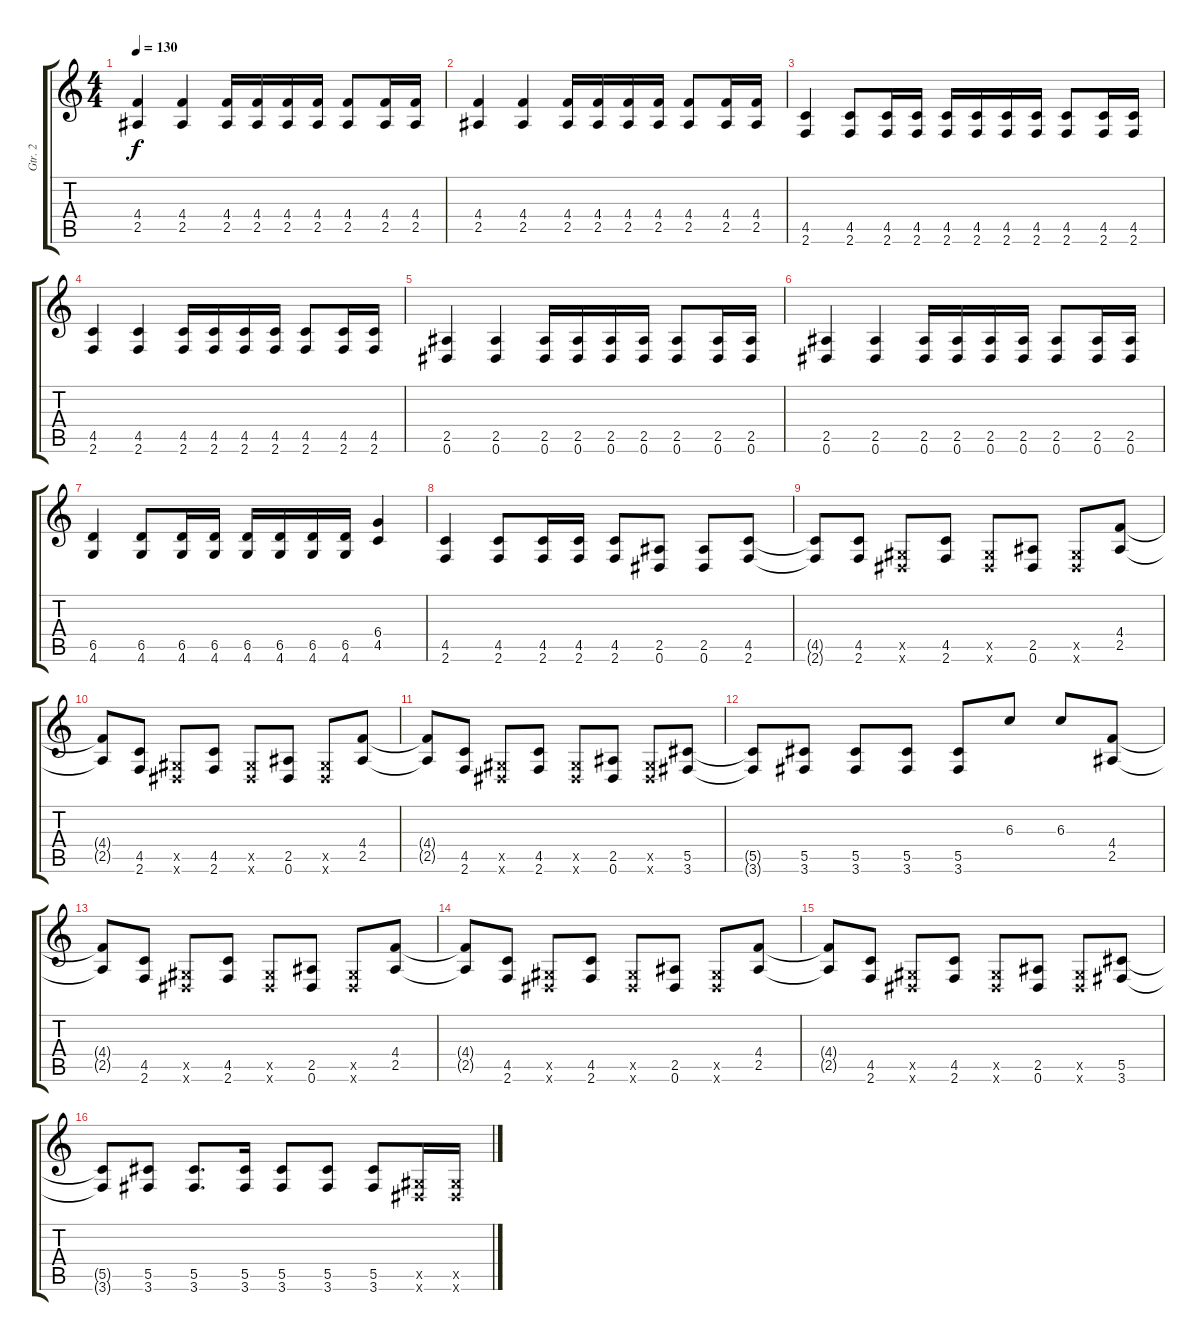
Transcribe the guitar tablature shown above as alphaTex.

\track ("Gtr. 2" "Gtr. 2") {instrument distortionguitar}
\staff {score tabs}
\tuning (Eb4 Bb3 Gb3 Db3 Ab2 Eb2) {hide}
\ts (4 4)
\tempo 130
\clef g2
\ks c
(4.4 2.5).4{dy f} (4.4 2.5).4 (4.4 2.5).16 (4.4 2.5).16 (4.4 2.5).16 (4.4 2.5).16 (4.4 2.5).8 (4.4 2.5).16 (4.4 2.5).16 |
(4.4 2.5).4 (4.4 2.5).4 (4.4 2.5).16 (4.4 2.5).16 (4.4 2.5).16 (4.4 2.5).16 (4.4 2.5).8 (4.4 2.5).16 (4.4 2.5).16 |
(4.5 2.6).4 (4.5 2.6).8 (4.5 2.6).16 (4.5 2.6).16 (4.5 2.6).16 (4.5 2.6).16 (4.5 2.6).16 (4.5 2.6).16 (4.5 2.6).8 (4.5 2.6).16 (4.5 2.6).16 |
(4.5 2.6).4 (4.5 2.6).4 (4.5 2.6).16 (4.5 2.6).16 (4.5 2.6).16 (4.5 2.6).16 (4.5 2.6).8 (4.5 2.6).16 (4.5 2.6).16 |
(2.5 0.6).4 (2.5 0.6).4 (2.5 0.6).16 (2.5 0.6).16 (2.5 0.6).16 (2.5 0.6).16 (2.5 0.6).8 (2.5 0.6).16 (2.5 0.6).16 |
(2.5 0.6).4 (2.5 0.6).4 (2.5 0.6).16 (2.5 0.6).16 (2.5 0.6).16 (2.5 0.6).16 (2.5 0.6).8 (2.5 0.6).16 (2.5 0.6).16 |
(6.5 4.6).4 (6.5 4.6).8 (6.5 4.6).16 (6.5 4.6).16 (6.5 4.6).16 (6.5 4.6).16 (6.5 4.6).16 (6.5 4.6).16 (6.4 4.5).4 |
(4.5 2.6).4 (4.5 2.6).8 (4.5 2.6).16 (4.5 2.6).16 (4.5 2.6).8 (2.5 0.6).8 (2.5 0.6).8 (4.5 2.6).8 |
(4.5{t} 2.6{t}).8 (4.5 2.6).8 (0.5{x} 0.6{x}).8 (4.5 2.6).8 (0.5{x} 0.6{x}).8 (2.5 0.6).8 (0.5{x} 0.6{x}).8 (4.4 2.5).8 |
(4.4{t} 2.5{t}).8 (4.5 2.6).8 (0.5{x} 0.6{x}).8 (4.5 2.6).8 (0.5{x} 0.6{x}).8 (2.5 0.6).8 (0.5{x} 0.6{x}).8 (4.4 2.5).8 |
(4.4{t} 2.5{t}).8 (4.5 2.6).8 (0.5{x} 0.6{x}).8 (4.5 2.6).8 (0.5{x} 0.6{x}).8 (2.5 0.6).8 (0.5{x} 0.6{x}).8 (5.5 3.6).8 |
(5.5{t} 3.6{t}).8 (5.5 3.6).8 (5.5 3.6).8 (5.5 3.6).8 (5.5 3.6).8 6.3.8 6.3.8 (4.4 2.5).8 |
(4.4{t} 2.5{t}).8 (4.5 2.6).8 (0.5{x} 0.6{x}).8 (4.5 2.6).8 (0.5{x} 0.6{x}).8 (2.5 0.6).8 (0.5{x} 0.6{x}).8 (4.4 2.5).8 |
(4.4{t} 2.5{t}).8 (4.5 2.6).8 (0.5{x} 0.6{x}).8 (4.5 2.6).8 (0.5{x} 0.6{x}).8 (2.5 0.6).8 (0.5{x} 0.6{x}).8 (4.4 2.5).8 |
(4.4{t} 2.5{t}).8 (4.5 2.6).8 (0.5{x} 0.6{x}).8 (4.5 2.6).8 (0.5{x} 0.6{x}).8 (2.5 0.6).8 (0.5{x} 0.6{x}).8 (5.5 3.6).8 |
(5.5{t} 3.6{t}).8 (5.5 3.6).8 (5.5 3.6).8{d} (5.5 3.6).16 (5.5 3.6).8 (5.5 3.6).8 (5.5 3.6).8 (0.5{x} 0.6{x}).16 (0.5{x} 0.6{x}).16
